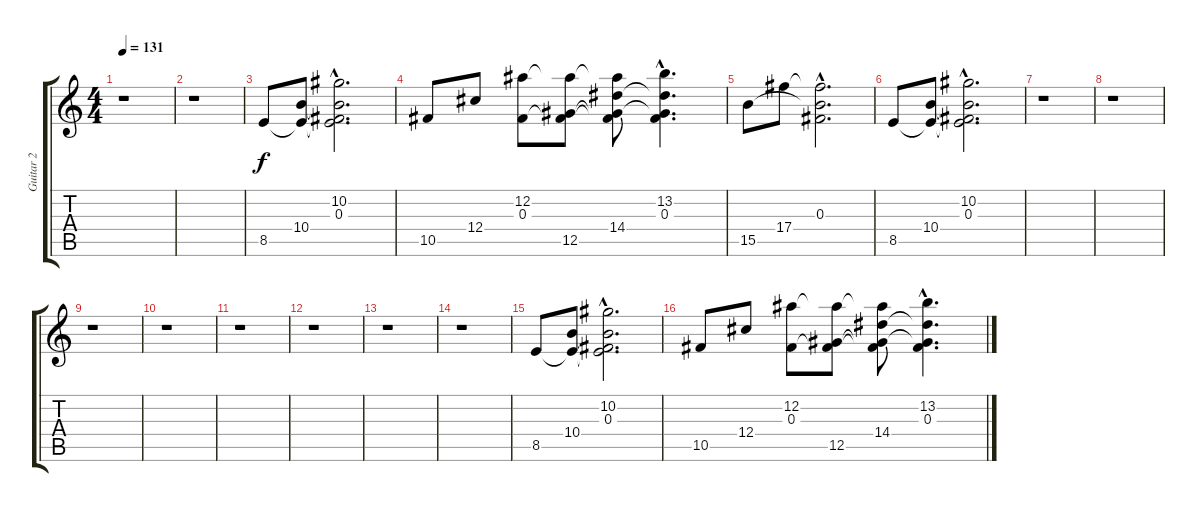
\track ("Guitar 2" "Guitar 2") {instrument overdrivenguitar}
\staff {score tabs}
\tuning (Eb4 Bb3 Gb3 Db3 Ab2 Eb2) {hide}
\ts (4 4)
\tempo 131
\clef g2
\ks c
r.1{dy f} |
r.1 |
8.5.8 (10.4 8.5{t}).8 (10.2{hac} 0.3{hac} 10.4{hac t} 8.5{hac t}).2{d} |
10.5.8 12.4.8 (12.2 0.3).8 (12.2{t} 0.3{t} 12.5).8 (12.2{t} 0.3{t} 14.4 12.5{t}).8 (13.2{hac} 0.3{hac} 14.4{hac t} 12.5{hac t}).4{d} |
15.5.8 17.4.8 (0.3{hac} 17.4{hac t} 15.5{hac t}).2{d} |
8.5.8 (10.4 8.5{t}).8 (10.2{hac} 0.3{hac} 10.4{hac t} 8.5{hac t}).2{d} |
r.1 |
r.1 |
r.1 |
r.1 |
r.1 |
r.1 |
r.1 |
r.1 |
8.5.8 (10.4 8.5{t}).8 (10.2{hac} 0.3{hac} 10.4{hac t} 8.5{hac t}).2{d} |
10.5.8 12.4.8 (12.2 0.3).8 (12.2{t} 0.3{t} 12.5).8 (12.2{t} 0.3{t} 14.4 12.5{t}).8 (13.2{hac} 0.3{hac} 14.4{hac t} 12.5{hac t}).4{d}
